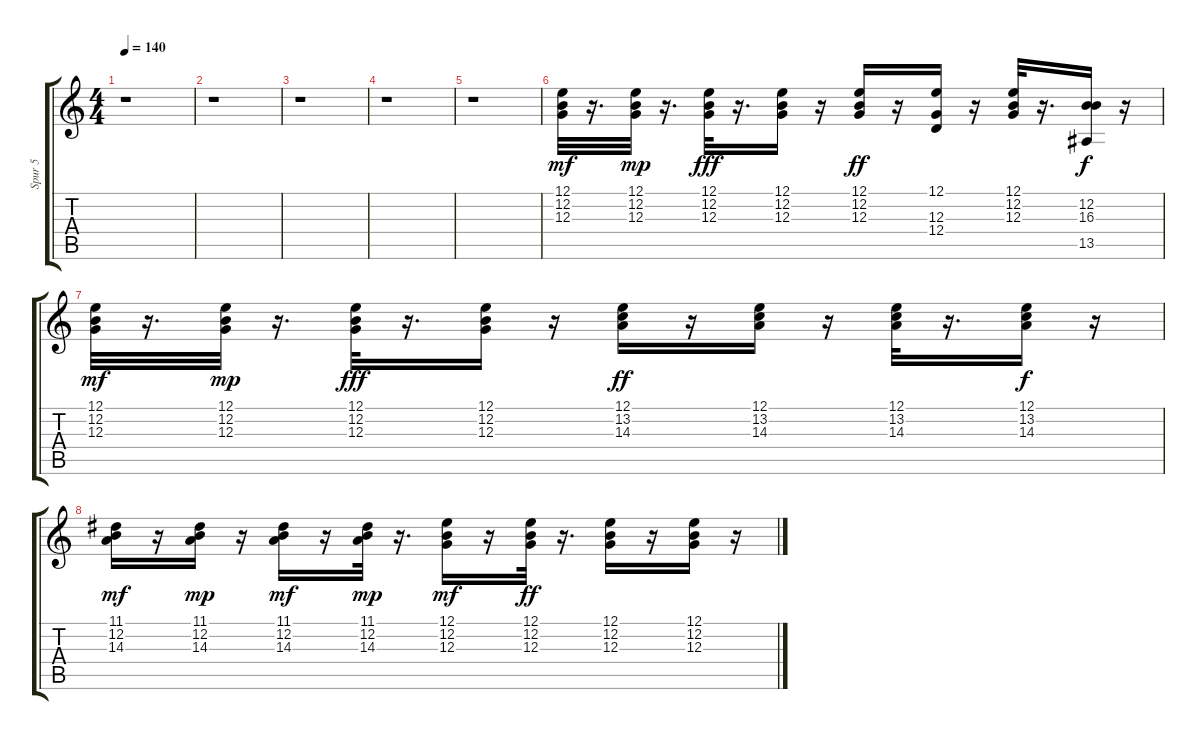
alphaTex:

\track ("Spur 5" "Spur 5") {instrument honkytonkpiano}
\staff {score tabs}
\tuning (E4 B3 G3 D3 A2 E2) {hide}
\ts (4 4)
\tempo 140
\clef g2
\ks c
r.1{dy mf} |
r.1 |
r.1 |
r.1 |
r.1 |
(12.1 12.2 12.3).32 r.16{d} (12.1 12.2 12.3).32{dy mp} r.16{d} (12.1 12.2 12.3).32{dy fff} r.16{d} (12.1 12.2 12.3).16 r.16 (12.1 12.2 12.3).16{dy ff} r.16 (12.1 12.3 12.4).16 r.16 (12.1 12.2 12.3).32 r.16{d} (12.2 16.3 13.5).16{dy f} r.16 |
(12.1 12.2 12.3).32{dy mf} r.16{d} (12.1 12.2 12.3).32{dy mp} r.16{d} (12.1 12.2 12.3).32{dy fff} r.16{d} (12.1 12.2 12.3).16 r.16 (12.1 13.2 14.3).16{dy ff} r.16 (12.1 13.2 14.3).16 r.16 (12.1 13.2 14.3).32 r.16{d} (12.1 13.2 14.3).16{dy f} r.16 |
(11.1 12.2 14.3).16{dy mf} r.16 (11.1 12.2 14.3).16{dy mp} r.16 (11.1 12.2 14.3).16{dy mf} r.16 (11.1 12.2 14.3).32{dy mp} r.16{d} (12.1 12.2 12.3).16{dy mf} r.16 (12.1 12.2 12.3).32{dy ff} r.16{d} (12.1 12.2 12.3).16 r.16 (12.1 12.2 12.3).16 r.16
